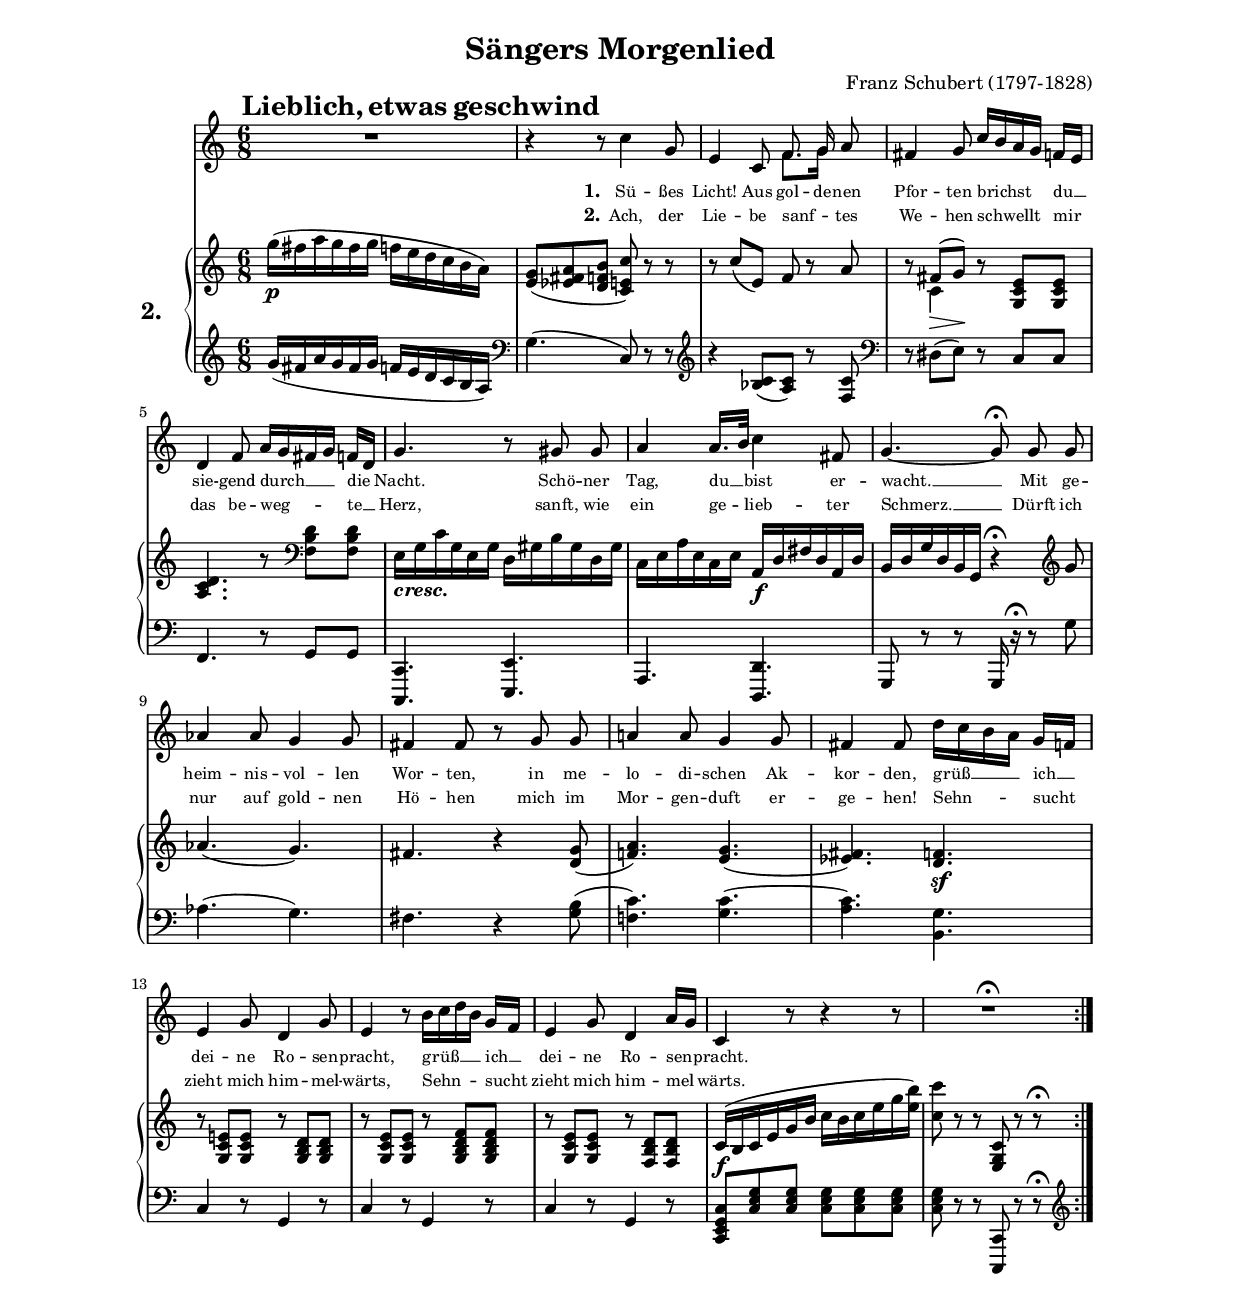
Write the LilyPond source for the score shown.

\header {
    title = "Sängers Morgenlied"
    composer = "Franz Schubert (1797-1828)"
    date = "27. Februar 1815"
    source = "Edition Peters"
    editor = "Paul Losse"
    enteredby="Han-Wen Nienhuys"
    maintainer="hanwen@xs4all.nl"

    texidoc = "The source is a rather tightly set Peters in Edition is
    a heavy font. The Peters edition (4622c) was `herausgegeben' by
    Paul Losse, whose name also appears on a 1956 edition of some
    other music. Strictly speaking, his edititorial enhancements will
    not be in the PD - but I am assuming there are no notable ones in
    this small piece.

    The original compresses the entire music onto a single page, in 4
    systems.  Lily does so too if you tune down spacing-increment, but
    chooses line breaks differently.

    Further manual tweaks: the slur in measure 12 has been flattened
manually. The beam in measure 3, left-hand, technically is wrong, but
has been added following the original. The crescendo in measure 4 has
been lowered

"

}

\version "2.12.0"
manuscriptBreak = { \break }



#(set-global-staff-size (/ (* 5.8 72.27) 25.4))

\paper  {
%#(set-global-staff-size (* 5.8 mm))
    line-width = #(* mm 160)
    indent = 8\mm
    interscoreline = 2.\mm
    between-system-space = 15\mm
    ragged-bottom = ##t 
    }

modernAccidentals = {
  \set Staff.extraNatural =  ##f
  \set Staff.autoAccidentals =  #'(Staff (same-octave . 1) (any-octave . 0))
  \set Staff.autoCautionaries =  #'()  
}


melody =    \relative c'' \repeat volta 2 \new Voice = "singer" {
    \time 6/8
    \autoBeamOff
    s1*0^\markup { \bold \large\larger\larger { \hspace #-3.0 Lieblich, etwas geschwind } }
  R2.
  r4 r8 c4 g8 |
  e4 c8
    <<
	\new Voice { \stemUp f8. g16 }
	{ \stemDown f8.[ g16] } >> \stemNeutral a8 |
  fis4  g8 c16[ b a g] f[ e] |
  d4 f8 a16[ g fis g] f[ d] |
  g4. r8 gis gis |
  a4 a16.[ b32] c4 fis,8 |
  g4.~ g8-\fermata g8 g |
  as4 as8 g4 g8 |
  fis4 fis8 r8 g g  |
  a!4 a8 g4 g8 |
  fis4 fis8 d'16[ c b a] g[ f] |
  e4 g8 d4 g8 e4 r8 b'16[ c d b] g[ f] |
  e4 g8 d4 a'16[ g] |
  c,4 r8 r4 r8 |

    % TODO : make \fermata work. 
  R2.^\fermataMarkup 
}


ignoreMelisma =	\set ignoreMelismata = ##t
ignoreMelismaOff = \unset ignoreMelismata 


firstVerse = \lyricmode {
    \set stanza = "1."
    
    Sü -- ßes Licht! Aus
    \ignoreMelisma
    gol --
    \ignoreMelismaOff

    de -- nen  Pfor -- ten brichst du __ \manuscriptBreak | 
    sie -- gend durch __ die Nacht. Schö -- ner Tag, du __ bist er -- wacht. __ Mit ge -- |
    \manuscriptBreak
    heim -- nis -- vol -- len Wor -- ten, in me -- lo -- di -- schen Ak -- kor -- den, grüß __ ich __ \manuscriptBreak |
    dei -- ne Ro -- sen -- pracht, grüß __ ich __ dei -- ne Ro -- sen -- pracht. 
    }

secondVerse = \lyricmode {
    \set stanza = "2."
    Ach, der Lie -- be sanf
    -- tes We -- hen schwellt mir |
    das be -- weg -- te __ Herz, sanft, wie ein ge -- lieb -- ter Schmerz. __ Dürft ich | 
    nur auf gold -- nen Hö -- hen mich im Mor -- gen -- duft er -- ge -- hen! Sehn -- sucht |
    zieht mich him -- mel -- wärts, Sehn -- sucht zieht mich him -- mel -- wärts.
    }

pianoRH =  \relative c''' \repeat volta 2 {
    #(set-accidental-style 'modern)
    g16(_\p fis a g fis g f e d c b a ) | 
    <g e>8( <es fis a> <d f b> <c e c'>) r8 r | 
    r8 c'( e,) f r a |
    \once \override DynamicLineSpanner   #'padding =#3
    r8 << { s8 s8 }  << { fis(\> g)\!
			    } \\ { c,4 } >> >> r8 <e c g> <e c g> |
    <d c a>4. r8 \clef bass  <d b f> <d b f> |
    e,16_" "_\markup { \bold\italic cresc. } g c g e g d gis b gis d gis |
    c, e a e c e a,-\f d fis d a d |
    b d g  d b g r4\fermata \clef treble g''8 |
    as4.( g 4.) | fis4. r4 <d g>8 ( |
    <f a>4.) <e g>4.( <es fis> ) <d f>\sf |
    r8 <e c g> <e c g> r <d b g > <d b g> |
    r <e c g> <e c g> r <f d b g> <f d b g> |
    r <e c g> <e c g> r <d b f> <d b f> |
    c16(_\f b c e g b c b c e g <e b'>) |
    <c c'>8 r r <c, g e>8 r r\fermata |  
}

pianoLH =  \relative c'' \repeat volta 2 {
    #(set-accidental-style 'modern)
    g16( fis a g fis g f e d c b a) | 
    \clef bass g4.( c,8) r r
    \clef treble r4 <bes' c>8([ <a c>)] r <f c'> |
    \clef bass r8 dis( e) r c c |
    f,4. r8 g g |
    <c, c,>4. <e e,>4. |
    a,4. <d d,>4. |
    g,8 r r g16 r16\fermata r8 g''8 |
    as4.( g ) |
    fis r4 <g b>8( |
    <f c'>4.)

    \once \override Slur  #'height-limit = #1.0

    <g c>4.( | <a c>4.) <g b,> |
    c,4 r8 g4 r8 |
    c4 r8 g4 r8 |
    c4 r8 g4 r8 |
    <c g e c>8 <c e g> <c e g>     <c e g> <c e g> <c e g> |
    <c e g> r r <c, c,>8 r r\fermata \clef treble
    }

\book {
    \score {
	<< \time 6/8
	   \new Staff <<
	       \context Staff #(set-accidental-style 'modern)
	       \melody >>
	   \lyricsto "singer" \new Lyrics \firstVerse
	   \lyricsto "singer" \new Lyrics \secondVerse
	   \new PianoStaff << 
	       \set PianoStaff.instrumentName = \markup {
		   \bold
		   \larger\larger\larger\larger \huge "2.  " }
	       \new Staff \pianoRH
	       \new Staff \pianoLH
	   >> 
       >>

	\layout {
	    \context {
		\Lyrics
		\override VerticalAxisGroup #'minimum-Y-extent = #'(-0.5 . 2.5)
		\override LyricText #'font-size = #-1
	    }
	    \context {
		\Score
		\override Beam #'thickness = #0.55
		\override SpacingSpanner #'spacing-increment = #1.0
		\override Slur #'height-limit = #1.5
	    }
	}
	\midi {
	  \context {
	    \Score
	    tempoWholesPerMinute = #(ly:make-moment 70 4)
	  }
	}
    }
}

